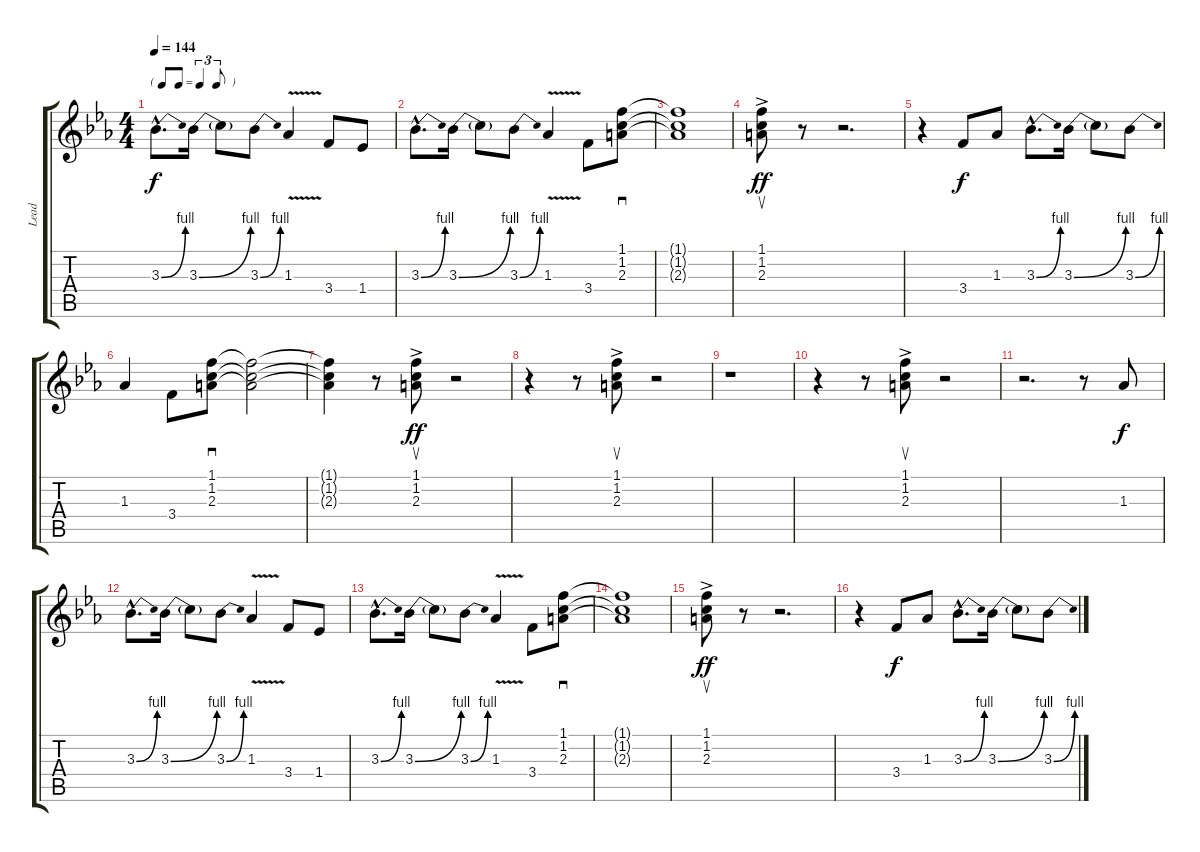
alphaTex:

\track ("Lead" "Lead") {instrument overdrivenguitar}
\staff {score tabs}
\tuning (E4 B3 G3 D3 A2 E2) {hide}
\ts (4 4)
\tf triplet8th
\tempo 144
\clef g2
\ks eb
3.3{be (bend 0 0 60 4) hac}.8{d dy f} 3.3{be (bend 0 0 60 4)}.16 3.3{t}.8 3.3{be (bend 0 0 60 4)}.8 1.3{v}.4 3.4.8 1.4.8 |
3.3{be (bend 0 0 60 4) hac}.8{d} 3.3{be (bend 0 0 60 4)}.16 3.3{t}.8 3.3{be (bend 0 0 60 4)}.8 1.3{v}.4 3.4.8 (1.1 1.2 2.3).8{sd} |
(1.1{t} 1.2{t} 2.3{t}).1 |
(1.1{ac} 1.2{ac} 2.3{ac}).8{su dy ff} r.8 r.2{d} |
r.4 3.4.8{dy f} 1.3.8 3.3{be (bend 0 0 60 4) hac}.8{d} 3.3{be (bend 0 0 60 4)}.16 3.3{t}.8 3.3{be (bend 0 0 60 4)}.8 |
1.3.4 3.4.8 (1.1 1.2 2.3).8{sd} (1.1{t} 1.2{t} 2.3{t}).2 |
(1.1{t} 1.2{t} 2.3{t}).4 r.8 (1.1{ac} 1.2{ac} 2.3{ac}).8{su dy ff} r.2 |
r.4 r.8 (1.1{ac} 1.2{ac} 2.3{ac}).8{su} r.2 |
r.1 |
r.4 r.8 (1.1{ac} 1.2{ac} 2.3{ac}).8{su} r.2 |
r.2{d} r.8 1.3.8{dy f} |
3.3{be (bend 0 0 60 4) hac}.8{d} 3.3{be (bend 0 0 60 4)}.16 3.3{t}.8 3.3{be (bend 0 0 60 4)}.8 1.3{v}.4 3.4.8 1.4.8 |
3.3{be (bend 0 0 60 4) hac}.8{d} 3.3{be (bend 0 0 60 4)}.16 3.3{t}.8 3.3{be (bend 0 0 60 4)}.8 1.3{v}.4 3.4.8 (1.1 1.2 2.3).8{sd} |
(1.1{t} 1.2{t} 2.3{t}).1 |
(1.1{ac} 1.2{ac} 2.3{ac}).8{su dy ff} r.8 r.2{d} |
r.4 3.4.8{dy f} 1.3.8 3.3{be (bend 0 0 60 4) hac}.8{d} 3.3{be (bend 0 0 60 4)}.16 3.3{t}.8 3.3{be (bend 0 0 60 4)}.8
